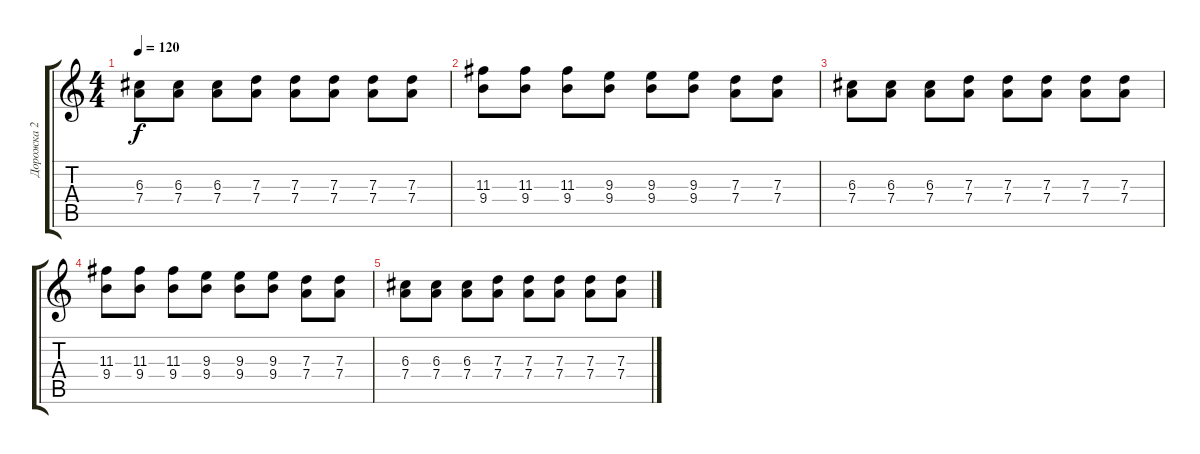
\track ("Дорожка 2" "Дорожка 2") {instrument overdrivenguitar}
\staff {score tabs}
\tuning (E4 B3 G3 D3 A2 E2) {hide}
\ts (4 4)
\tempo 120
\clef g2
\ks c
(6.3 7.4).8{dy f} (6.3 7.4).8 (6.3 7.4).8 (7.3 7.4).8 (7.3 7.4).8 (7.3 7.4).8 (7.3 7.4).8 (7.3 7.4).8 |
(11.3 9.4).8{volume 0} (11.3 9.4).8 (11.3 9.4).8 (9.3 9.4).8 (9.3 9.4).8 (9.3 9.4).8 (7.3 7.4).8 (7.3 7.4).8 |
(6.3 7.4).8 (6.3 7.4).8 (6.3 7.4).8 (7.3 7.4).8 (7.3 7.4).8 (7.3 7.4).8 (7.3 7.4).8 (7.3 7.4).8 |
(11.3 9.4).8 (11.3 9.4).8 (11.3 9.4).8 (9.3 9.4).8 (9.3 9.4).8 (9.3 9.4).8 (7.3 7.4).8 (7.3 7.4).8 |
(6.3 7.4).8 (6.3 7.4).8 (6.3 7.4).8 (7.3 7.4).8 (7.3 7.4).8 (7.3 7.4).8 (7.3 7.4).8 (7.3 7.4).8
